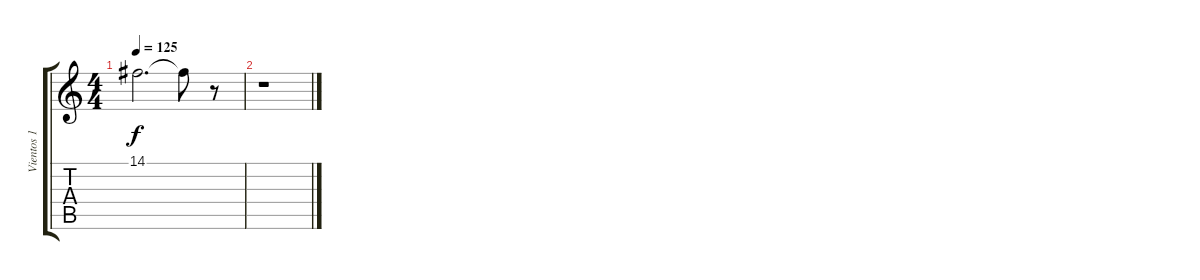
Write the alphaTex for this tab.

\track ("Vientos 1" "Vientos 1") {instrument whistle}
\staff {score tabs}
\tuning (E4 B3 G3 D3 A2 E2) {hide}
\ts (4 4)
\tempo 125
\clef g2
\ks c
14.1.2{d dy f} 14.1{t}.8 r.8 |
r.1
